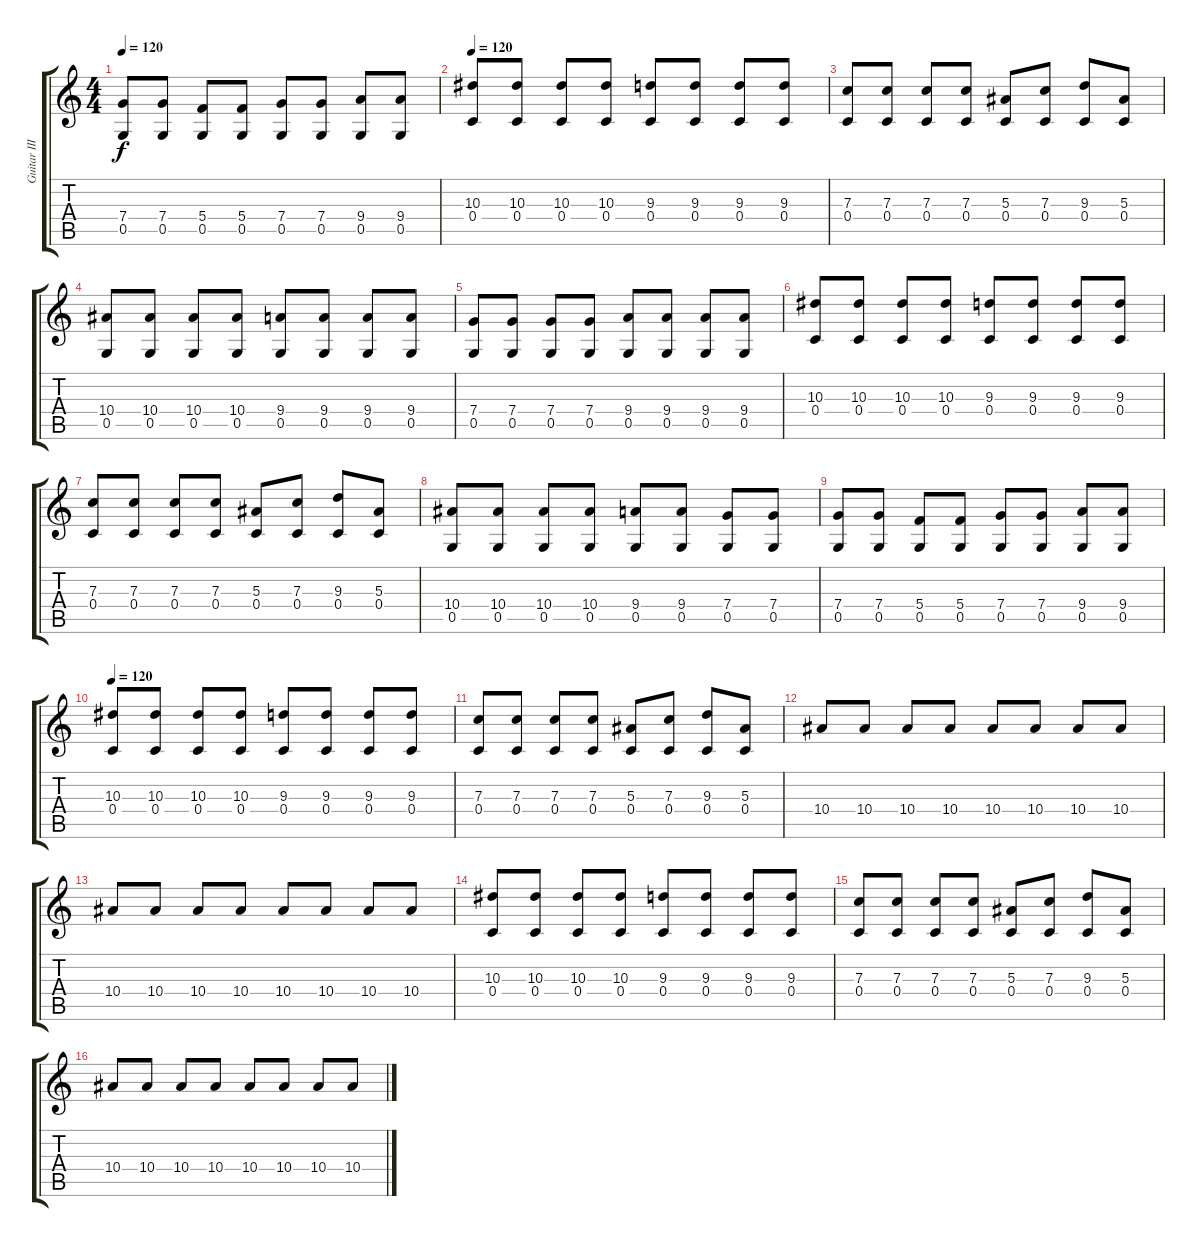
\track ("Guitar III" "Guitar III") {instrument distortionguitar}
\staff {score tabs}
\tuning (D4 A3 F3 C3 G2 D2) {hide}
\ts (4 4)
\tempo 120
\clef g2
\ks c
(7.4 0.5).8{dy f} (7.4 0.5).8 (5.4 0.5).8 (5.4 0.5).8 (7.4 0.5).8 (7.4 0.5).8 (9.4 0.5).8 (9.4 0.5).8 |
\tempo 120
(10.3 0.4).8{instrument distortionguitar} (10.3 0.4).8 (10.3 0.4).8 (10.3 0.4).8 (9.3 0.4).8 (9.3 0.4).8 (9.3 0.4).8 (9.3 0.4).8 |
(7.3 0.4).8 (7.3 0.4).8 (7.3 0.4).8 (7.3 0.4).8 (5.3 0.4).8 (7.3 0.4).8 (9.3 0.4).8 (5.3 0.4).8 |
(10.4 0.5).8 (10.4 0.5).8 (10.4 0.5).8 (10.4 0.5).8 (9.4 0.5).8 (9.4 0.5).8 (9.4 0.5).8 (9.4 0.5).8 |
(7.4 0.5).8 (7.4 0.5).8 (7.4 0.5).8 (7.4 0.5).8 (9.4 0.5).8 (9.4 0.5).8 (9.4 0.5).8 (9.4 0.5).8 |
(10.3 0.4).8 (10.3 0.4).8 (10.3 0.4).8 (10.3 0.4).8 (9.3 0.4).8 (9.3 0.4).8 (9.3 0.4).8 (9.3 0.4).8 |
(7.3 0.4).8 (7.3 0.4).8 (7.3 0.4).8 (7.3 0.4).8 (5.3 0.4).8 (7.3 0.4).8 (9.3 0.4).8 (5.3 0.4).8 |
(10.4 0.5).8 (10.4 0.5).8 (10.4 0.5).8 (10.4 0.5).8 (9.4 0.5).8 (9.4 0.5).8 (7.4 0.5).8 (7.4 0.5).8 |
(7.4 0.5).8 (7.4 0.5).8 (5.4 0.5).8 (5.4 0.5).8 (7.4 0.5).8 (7.4 0.5).8 (9.4 0.5).8 (9.4 0.5).8 |
\tempo 120
(10.3 0.4).8 (10.3 0.4).8 (10.3 0.4).8 (10.3 0.4).8 (9.3 0.4).8 (9.3 0.4).8 (9.3 0.4).8 (9.3 0.4).8 |
(7.3 0.4).8 (7.3 0.4).8 (7.3 0.4).8 (7.3 0.4).8 (5.3 0.4).8 (7.3 0.4).8 (9.3 0.4).8 (5.3 0.4).8 |
10.4.8 10.4.8 10.4.8 10.4.8 10.4.8 10.4.8 10.4.8 10.4.8 |
10.4.8 10.4.8 10.4.8 10.4.8 10.4.8 10.4.8 10.4.8 10.4.8 |
(10.3 0.4).8 (10.3 0.4).8 (10.3 0.4).8 (10.3 0.4).8 (9.3 0.4).8 (9.3 0.4).8 (9.3 0.4).8 (9.3 0.4).8 |
(7.3 0.4).8 (7.3 0.4).8 (7.3 0.4).8 (7.3 0.4).8 (5.3 0.4).8 (7.3 0.4).8 (9.3 0.4).8 (5.3 0.4).8 |
10.4.8 10.4.8 10.4.8 10.4.8 10.4.8 10.4.8 10.4.8 10.4.8
